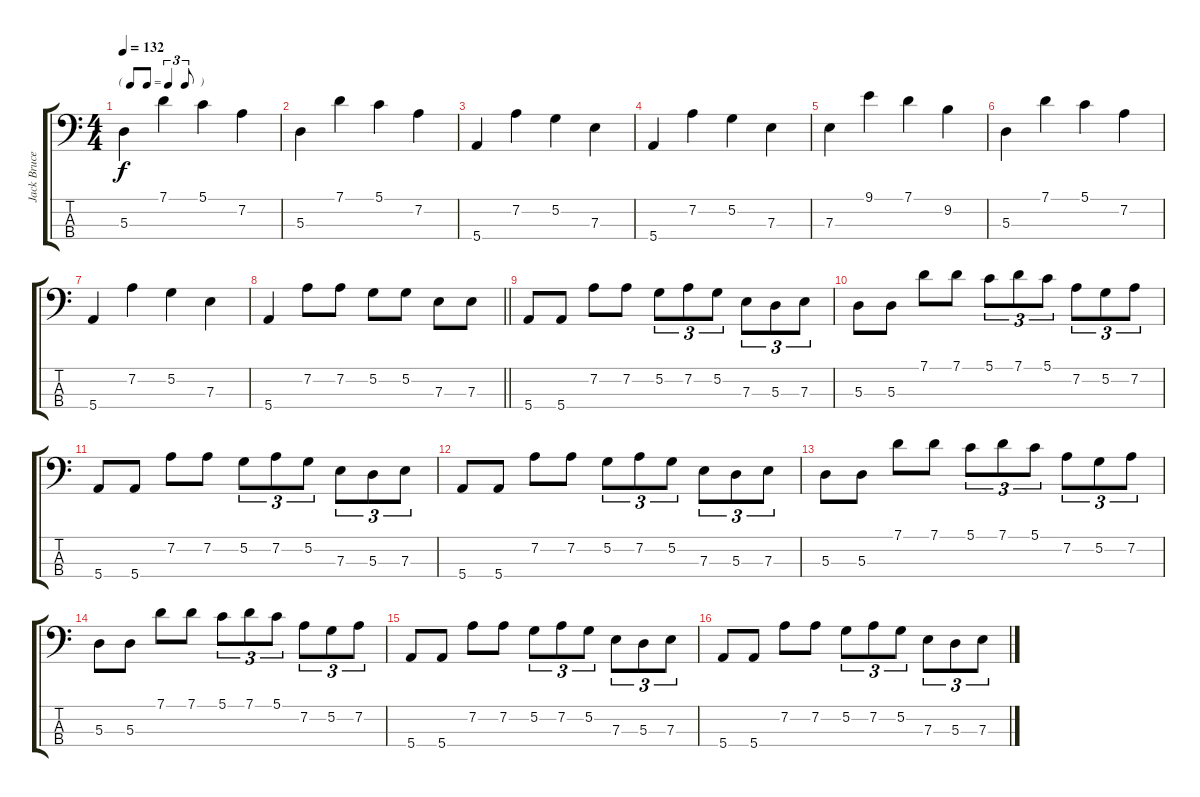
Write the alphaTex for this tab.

\track ("Jack Bruce - Bass" "Jack Bruce") {instrument electricbassfinger}
\staff {score tabs}
\tuning (G2 D2 A1 E1) {hide}
\ts (4 4)
\tf triplet8th
\tempo 132
\clef f4
\ks c
5.3.4{dy f} 7.1.4 5.1.4 7.2.4 |
5.3.4 7.1.4 5.1.4 7.2.4 |
5.4.4 7.2.4 5.2.4 7.3.4 |
5.4.4 7.2.4 5.2.4 7.3.4 |
7.3.4 9.1.4 7.1.4 9.2.4 |
5.3.4 7.1.4 5.1.4 7.2.4 |
5.4.4 7.2.4 5.2.4 7.3.4 |
\barLineRight lightlight
5.4.4 7.2.8 7.2.8 5.2.8 5.2.8 7.3.8 7.3.8 |
5.4.8 5.4.8 7.2.8 7.2.8 5.2.8{tu (3 2)} 7.2.8{tu (3 2)} 5.2.8{tu (3 2)} 7.3.8{tu (3 2)} 5.3.8{tu (3 2)} 7.3.8{tu (3 2)} |
5.3.8 5.3.8 7.1.8 7.1.8 5.1.8{tu (3 2)} 7.1.8{tu (3 2)} 5.1.8{tu (3 2)} 7.2.8{tu (3 2)} 5.2.8{tu (3 2)} 7.2.8{tu (3 2)} |
5.4.8 5.4.8 7.2.8 7.2.8 5.2.8{tu (3 2)} 7.2.8{tu (3 2)} 5.2.8{tu (3 2)} 7.3.8{tu (3 2)} 5.3.8{tu (3 2)} 7.3.8{tu (3 2)} |
5.4.8 5.4.8 7.2.8 7.2.8 5.2.8{tu (3 2)} 7.2.8{tu (3 2)} 5.2.8{tu (3 2)} 7.3.8{tu (3 2)} 5.3.8{tu (3 2)} 7.3.8{tu (3 2)} |
5.3.8 5.3.8 7.1.8 7.1.8 5.1.8{tu (3 2)} 7.1.8{tu (3 2)} 5.1.8{tu (3 2)} 7.2.8{tu (3 2)} 5.2.8{tu (3 2)} 7.2.8{tu (3 2)} |
5.3.8 5.3.8 7.1.8 7.1.8 5.1.8{tu (3 2)} 7.1.8{tu (3 2)} 5.1.8{tu (3 2)} 7.2.8{tu (3 2)} 5.2.8{tu (3 2)} 7.2.8{tu (3 2)} |
5.4.8 5.4.8 7.2.8 7.2.8 5.2.8{tu (3 2)} 7.2.8{tu (3 2)} 5.2.8{tu (3 2)} 7.3.8{tu (3 2)} 5.3.8{tu (3 2)} 7.3.8{tu (3 2)} |
5.4.8 5.4.8 7.2.8 7.2.8 5.2.8{tu (3 2)} 7.2.8{tu (3 2)} 5.2.8{tu (3 2)} 7.3.8{tu (3 2)} 5.3.8{tu (3 2)} 7.3.8{tu (3 2)}
